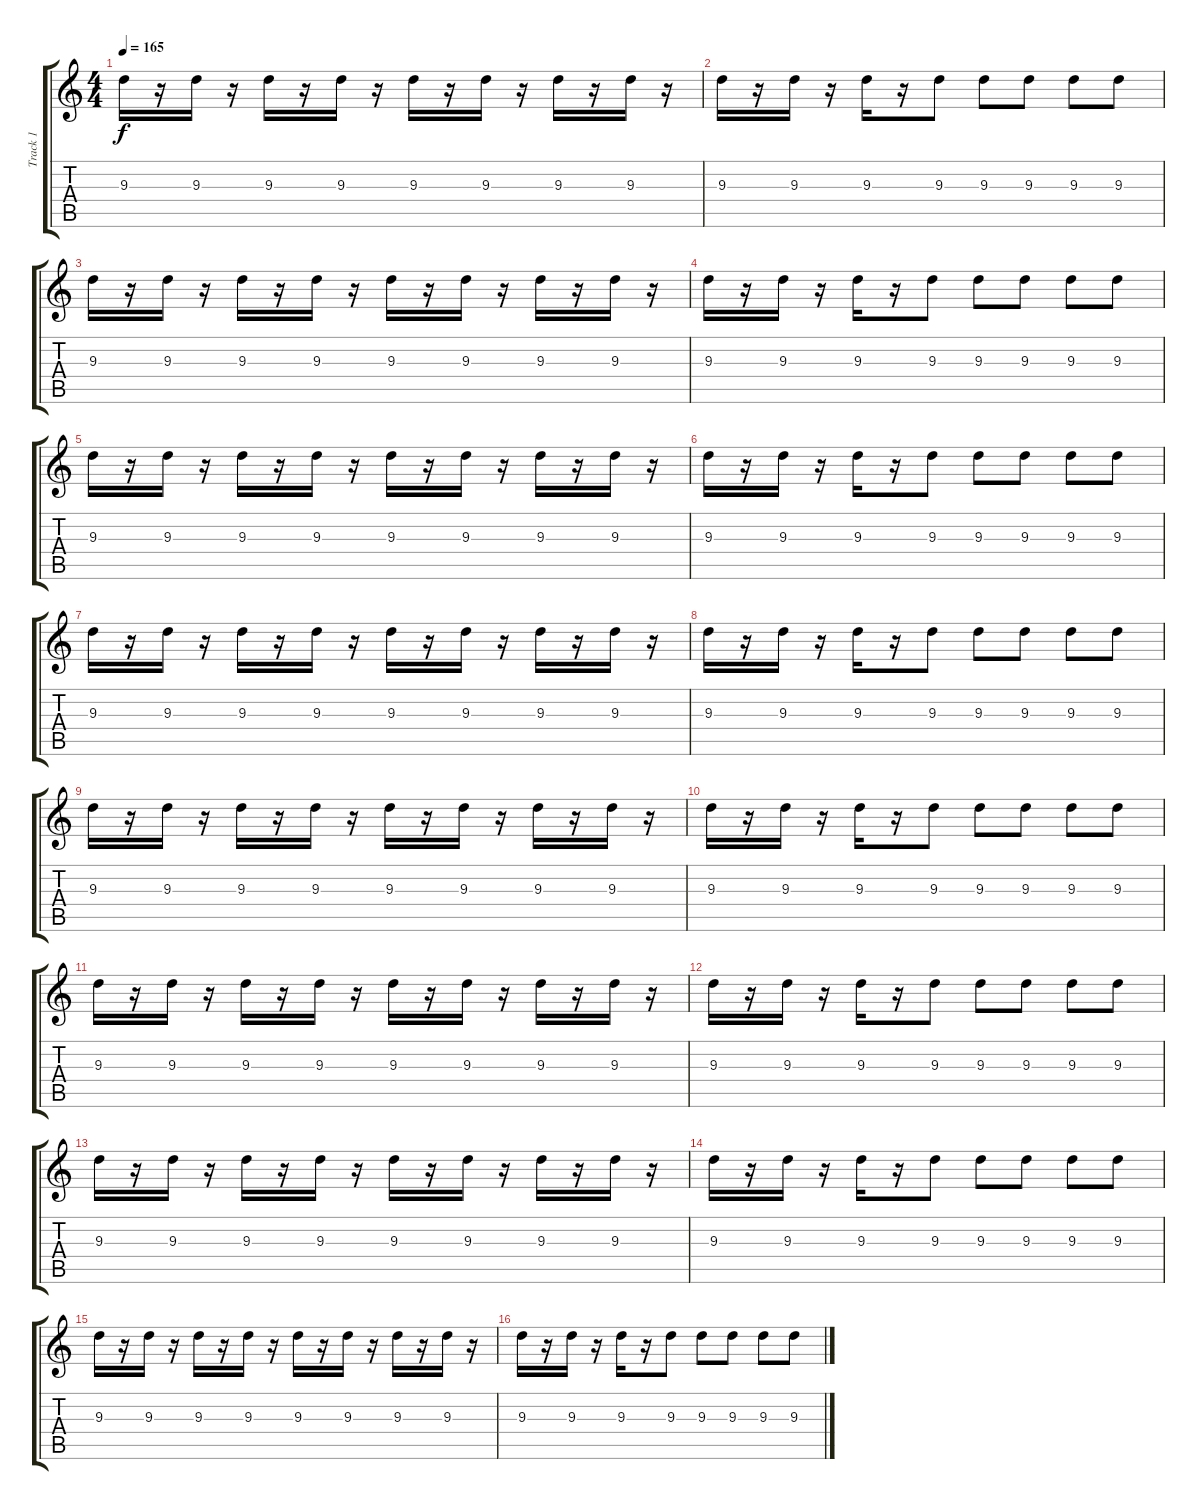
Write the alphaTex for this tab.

\track ("Track 1" "Track 1") {instrument overdrivenguitar}
\staff {score tabs}
\tuning (D4 A3 F3 C3 G2 C2) {hide}
\ts (4 4)
\tempo 165
\clef g2
\ks c
9.3.16{dy f instrument overdrivenguitar} r.16 9.3.16 r.16 9.3.16 r.16 9.3.16 r.16 9.3.16 r.16 9.3.16 r.16 9.3.16 r.16 9.3.16 r.16 |
9.3.16 r.16 9.3.16 r.16 9.3.16 r.16 9.3.8 9.3.8 9.3.8 9.3.8 9.3.8 |
9.3.16 r.16 9.3.16 r.16 9.3.16 r.16 9.3.16 r.16 9.3.16 r.16 9.3.16 r.16 9.3.16 r.16 9.3.16 r.16 |
9.3.16 r.16 9.3.16 r.16 9.3.16 r.16 9.3.8 9.3.8 9.3.8 9.3.8 9.3.8 |
9.3.16 r.16 9.3.16 r.16 9.3.16 r.16 9.3.16 r.16 9.3.16 r.16 9.3.16 r.16 9.3.16 r.16 9.3.16 r.16 |
9.3.16 r.16 9.3.16 r.16 9.3.16 r.16 9.3.8 9.3.8 9.3.8 9.3.8 9.3.8 |
9.3.16 r.16 9.3.16 r.16 9.3.16 r.16 9.3.16 r.16 9.3.16 r.16 9.3.16 r.16 9.3.16 r.16 9.3.16 r.16 |
9.3.16 r.16 9.3.16 r.16 9.3.16 r.16 9.3.8 9.3.8 9.3.8 9.3.8 9.3.8 |
9.3.16 r.16 9.3.16 r.16 9.3.16 r.16 9.3.16 r.16 9.3.16 r.16 9.3.16 r.16 9.3.16 r.16 9.3.16 r.16 |
9.3.16 r.16 9.3.16 r.16 9.3.16 r.16 9.3.8 9.3.8 9.3.8 9.3.8 9.3.8 |
9.3.16 r.16 9.3.16 r.16 9.3.16 r.16 9.3.16 r.16 9.3.16 r.16 9.3.16 r.16 9.3.16 r.16 9.3.16 r.16 |
9.3.16 r.16 9.3.16 r.16 9.3.16 r.16 9.3.8 9.3.8 9.3.8 9.3.8 9.3.8 |
9.3.16 r.16 9.3.16 r.16 9.3.16 r.16 9.3.16 r.16 9.3.16 r.16 9.3.16 r.16 9.3.16 r.16 9.3.16 r.16 |
9.3.16 r.16 9.3.16 r.16 9.3.16 r.16 9.3.8 9.3.8 9.3.8 9.3.8 9.3.8 |
9.3.16 r.16 9.3.16 r.16 9.3.16 r.16 9.3.16 r.16 9.3.16 r.16 9.3.16 r.16 9.3.16 r.16 9.3.16 r.16 |
9.3.16 r.16 9.3.16 r.16 9.3.16 r.16 9.3.8 9.3.8 9.3.8 9.3.8 9.3.8
